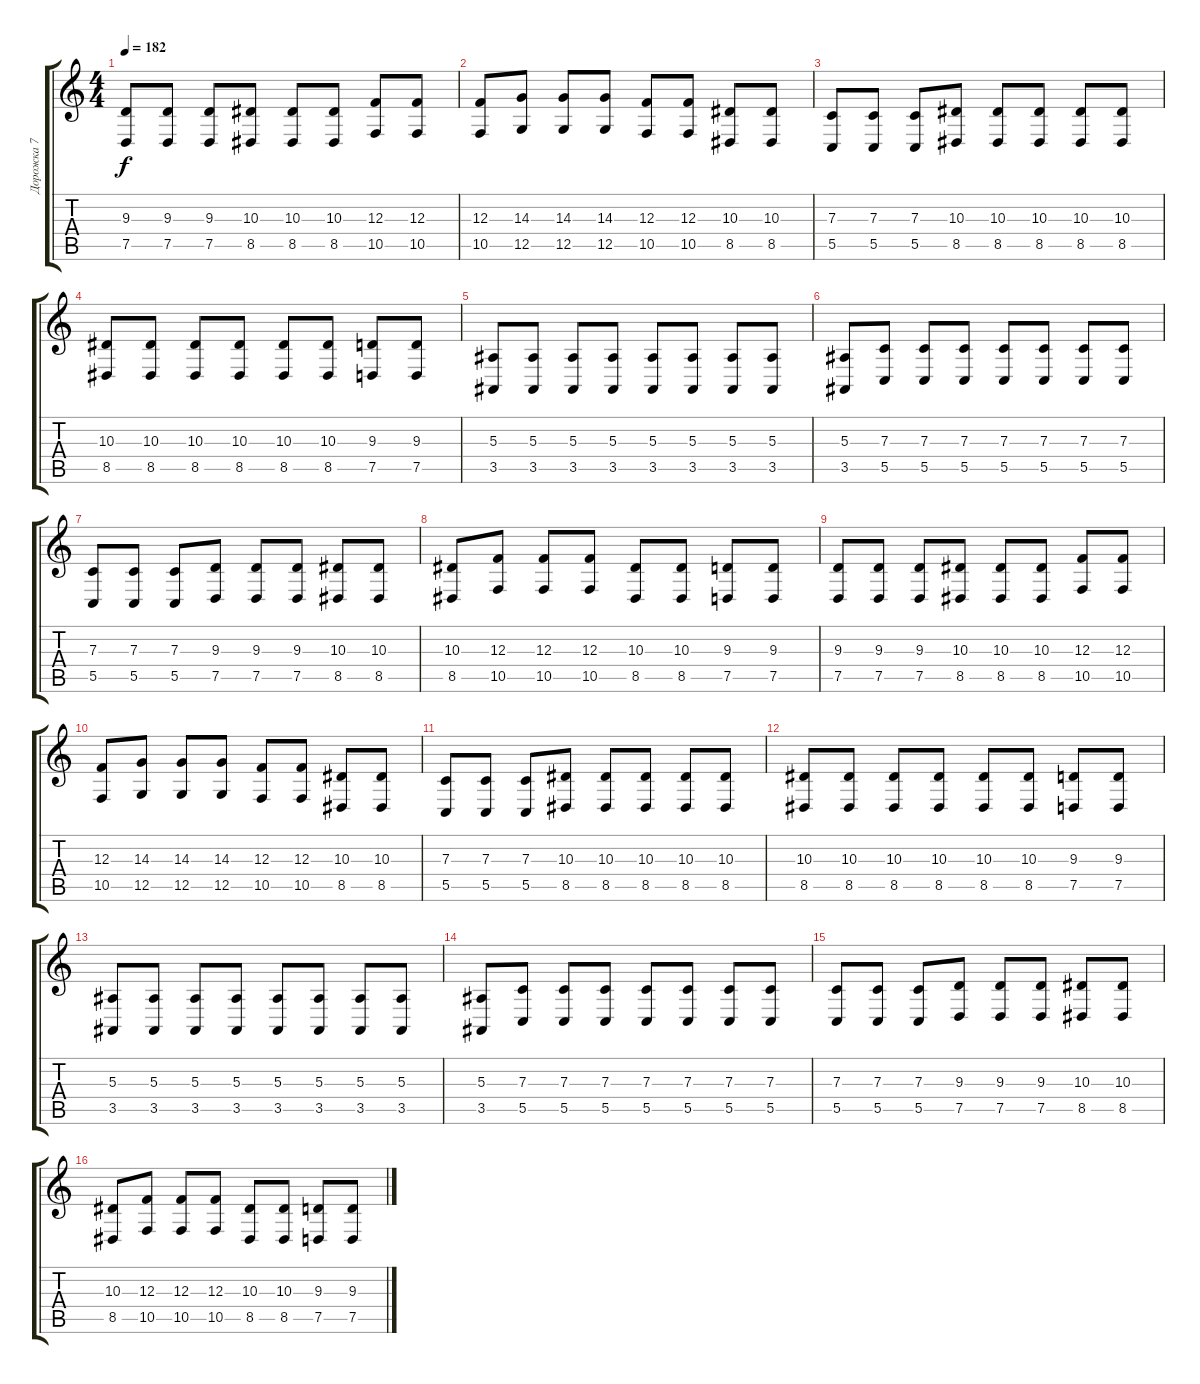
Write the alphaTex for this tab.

\track ("Дорожка 7" "Дорожка 7") {instrument musicbox}
\staff {score tabs}
\tuning (D4 A3 F3 C3 G2 C2) {hide}
\ts (4 4)
\tempo 182
\clef g2
\ks c
(9.3 7.5).8{dy f} (9.3 7.5).8 (9.3 7.5).8 (10.3 8.5).8 (10.3 8.5).8 (10.3 8.5).8 (12.3 10.5).8 (12.3 10.5).8 |
(12.3 10.5).8 (14.3 12.5).8 (14.3 12.5).8 (14.3 12.5).8 (12.3 10.5).8 (12.3 10.5).8 (10.3 8.5).8 (10.3 8.5).8 |
(7.3 5.5).8 (7.3 5.5).8 (7.3 5.5).8 (10.3 8.5).8 (10.3 8.5).8 (10.3 8.5).8 (10.3 8.5).8 (10.3 8.5).8 |
(10.3 8.5).8 (10.3 8.5).8 (10.3 8.5).8 (10.3 8.5).8 (10.3 8.5).8 (10.3 8.5).8 (9.3 7.5).8 (9.3 7.5).8 |
(5.3 3.5).8 (5.3 3.5).8 (5.3 3.5).8 (5.3 3.5).8 (5.3 3.5).8 (5.3 3.5).8 (5.3 3.5).8 (5.3 3.5).8 |
(5.3 3.5).8 (7.3 5.5).8 (7.3 5.5).8 (7.3 5.5).8 (7.3 5.5).8 (7.3 5.5).8 (7.3 5.5).8 (7.3 5.5).8 |
(7.3 5.5).8 (7.3 5.5).8 (7.3 5.5).8 (9.3 7.5).8 (9.3 7.5).8 (9.3 7.5).8 (10.3 8.5).8 (10.3 8.5).8 |
(10.3 8.5).8 (12.3 10.5).8 (12.3 10.5).8 (12.3 10.5).8 (10.3 8.5).8 (10.3 8.5).8 (9.3 7.5).8 (9.3 7.5).8 |
(9.3 7.5).8 (9.3 7.5).8 (9.3 7.5).8 (10.3 8.5).8 (10.3 8.5).8 (10.3 8.5).8 (12.3 10.5).8 (12.3 10.5).8 |
(12.3 10.5).8 (14.3 12.5).8 (14.3 12.5).8 (14.3 12.5).8 (12.3 10.5).8 (12.3 10.5).8 (10.3 8.5).8 (10.3 8.5).8 |
(7.3 5.5).8 (7.3 5.5).8 (7.3 5.5).8 (10.3 8.5).8 (10.3 8.5).8 (10.3 8.5).8 (10.3 8.5).8 (10.3 8.5).8 |
(10.3 8.5).8 (10.3 8.5).8 (10.3 8.5).8 (10.3 8.5).8 (10.3 8.5).8 (10.3 8.5).8 (9.3 7.5).8 (9.3 7.5).8 |
(5.3 3.5).8 (5.3 3.5).8 (5.3 3.5).8 (5.3 3.5).8 (5.3 3.5).8 (5.3 3.5).8 (5.3 3.5).8 (5.3 3.5).8 |
(5.3 3.5).8 (7.3 5.5).8 (7.3 5.5).8 (7.3 5.5).8 (7.3 5.5).8 (7.3 5.5).8 (7.3 5.5).8 (7.3 5.5).8 |
(7.3 5.5).8 (7.3 5.5).8 (7.3 5.5).8 (9.3 7.5).8 (9.3 7.5).8 (9.3 7.5).8 (10.3 8.5).8 (10.3 8.5).8 |
(10.3 8.5).8 (12.3 10.5).8 (12.3 10.5).8 (12.3 10.5).8 (10.3 8.5).8 (10.3 8.5).8 (9.3 7.5).8 (9.3 7.5).8
